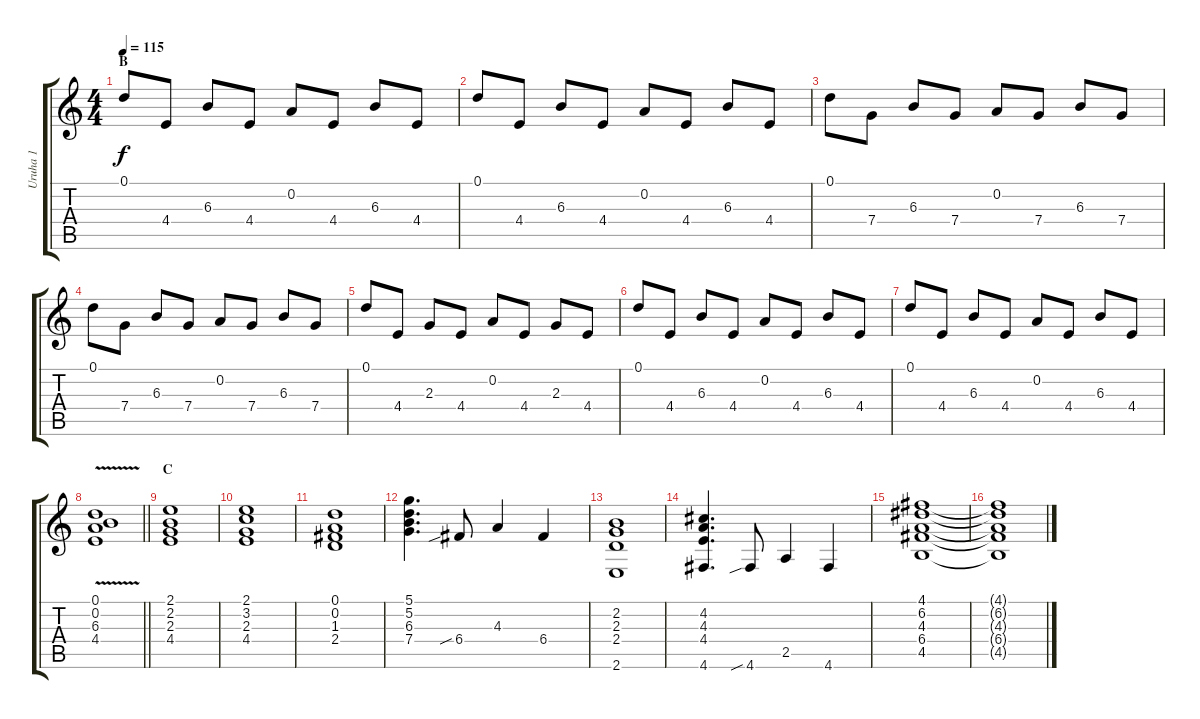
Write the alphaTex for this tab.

\track ("Uruha 1" "Uruha 1") {instrument distortionguitar}
\staff {score tabs}
\tuning (D4 A3 F3 C3 G2 D2) {hide}
\ts (4 4)
\section ("" "B")
\tempo 115
\clef g2
\ks c
0.1.8{dy f} 4.4.8 6.3.8 4.4.8 0.2.8 4.4.8 6.3.8 4.4.8 |
0.1.8 4.4.8 6.3.8 4.4.8 0.2.8 4.4.8 6.3.8 4.4.8 |
0.1.8 7.4.8 6.3.8 7.4.8 0.2.8 7.4.8 6.3.8 7.4.8 |
0.1.8 7.4.8 6.3.8 7.4.8 0.2.8 7.4.8 6.3.8 7.4.8 |
0.1.8 4.4.8 2.3.8 4.4.8 0.2.8 4.4.8 2.3.8 4.4.8 |
0.1.8 4.4.8 6.3.8 4.4.8 0.2.8 4.4.8 6.3.8 4.4.8 |
0.1.8 4.4.8 6.3.8 4.4.8 0.2.8 4.4.8 6.3.8 4.4.8 |
\barLineRight lightlight
(0.1{v} 0.2{v} 6.3{v} 4.4{v}).1 |
\section ("" "C")
(2.1 2.2 2.3 4.4).1{volume 12 instrument distortionguitar} |
(2.1 3.2 2.3 4.4).1 |
(0.1 0.2 1.3 2.4).1 |
(5.1 5.2 6.3 7.4).4{d} 6.4{sib}.8 4.3.4 6.4.4 |
(2.2 2.3 2.4 2.6).1 |
(4.2 4.3 4.4 4.6).4{d} 4.6{sib}.8 2.5.4 4.6.4 |
(4.1 6.2 4.3 6.4 4.5).1 |
(4.1{t} 6.2{t} 4.3{t} 6.4{t} 4.5{t}).1
